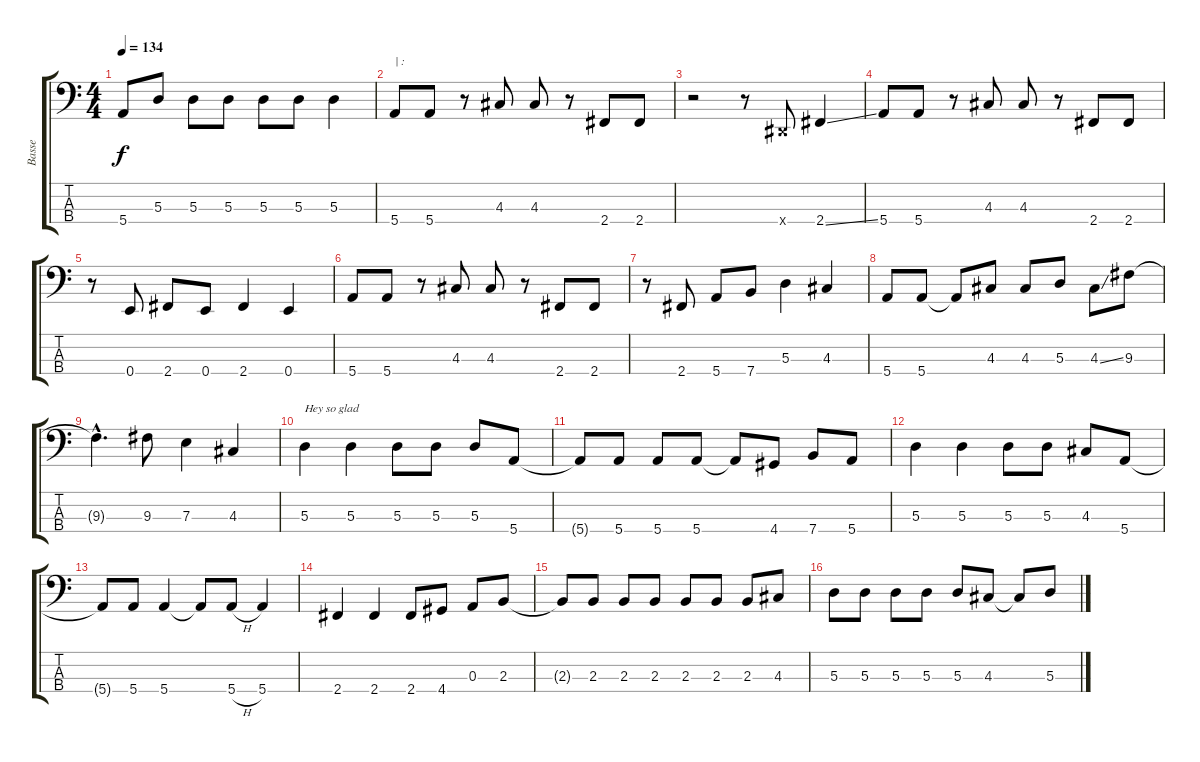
\track ("Basse" "Basse") {instrument electricbassfinger}
\staff {score tabs}
\tuning (G2 D2 A1 E1) {hide}
\ts (4 4)
\tempo 134
\clef f4
\ks c
5.4{t}.8{dy f} 5.3.8 5.3.8 5.3.8 5.3.8 5.3.8 5.3.4 |
5.4.8{txt "| :"} 5.4.8 r.8 4.3.8 4.3.8 r.8 2.4.8 2.4.8 |
r.2 r.8 -1.4{x}.8 2.4{ss}.4 |
5.4.8 5.4.8 r.8 4.3.8 4.3.8 r.8 2.4.8 2.4.8 |
r.8 0.4.8 2.4.8 0.4.8 2.4.4 0.4.4 |
5.4.8 5.4.8 r.8 4.3.8 4.3.8 r.8 2.4.8 2.4.8 |
r.8 2.4.8 5.4.8 7.4.8 5.3.4 4.3.4 |
5.4.8 5.4.8 5.4{t}.8 4.3.8 4.3.8 5.3.8 4.3{ss}.8 9.3.8 |
9.3{hac t}.4{d} 9.3.8 7.3.4 4.3.4 |
5.3.4{txt "Hey so glad"} 5.3.4 5.3.8 5.3.8 5.3.8 5.4.8 |
5.4{t}.8 5.4.8 5.4.8 5.4.8 5.4{t}.8 4.4.8 7.4.8 5.4.8 |
5.3.4 5.3.4 5.3.8 5.3.8 4.3.8 5.4.8 |
5.4{t}.8 5.4.8 5.4.4 5.4{t}.8 5.4{h}.8 5.4.4 |
2.4.4 2.4.4 2.4.8 4.4.8 0.3.8 2.3.8 |
2.3{t}.8 2.3.8 2.3.8 2.3.8 2.3.8 2.3.8 2.3.8 4.3.8 |
5.3.8 5.3.8 5.3.8 5.3.8 5.3.8 4.3.8 4.3{t}.8 5.3.8
